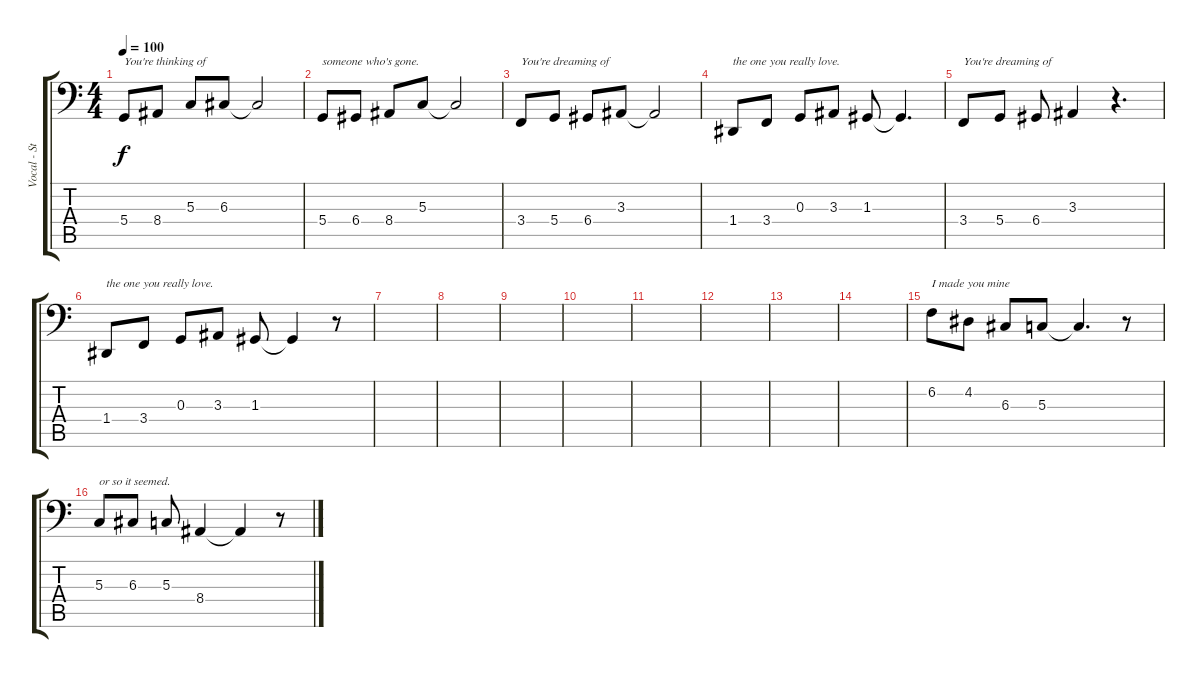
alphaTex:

\track ("Vocal - Stephen Merritt" "Vocal - St") {instrument sopranosax}
\staff {score tabs}
\tuning (E3 B2 G2 D2 A1 E1) {hide}
\ts (4 4)
\tempo 100
\clef f4
\ks c
5.4.8{txt "You're thinking of" dy f} 8.4.8 5.3.8 6.3.8 6.3{t}.2 |
5.4.8{txt "someone who's gone."} 6.4.8 8.4.8 5.3.8 5.3{t}.2 |
3.4.8{txt "You're dreaming of"} 5.4.8 6.4.8 3.3.8 3.3{t}.2 |
1.4.8{txt "the one you really love."} 3.4.8 0.3.8 3.3.8 1.3.8 1.3{t}.4{d} |
3.4.8{txt "You're dreaming of"} 5.4.8 6.4.8 3.3.4 r.4{d} |
1.4.8{txt "the one you really love."} 3.4.8 0.3.8 3.3.8 1.3.8 1.3{t}.4 r.8 |
|
|
|
|
|
|
|
|
6.2.8{txt "I made you mine"} 4.2.8 6.3.8 5.3.8 5.3{t}.4{d} r.8 |
5.3.8{txt "or so it seemed."} 6.3.8 5.3.8 8.4.4 8.4{t}.4 r.8
